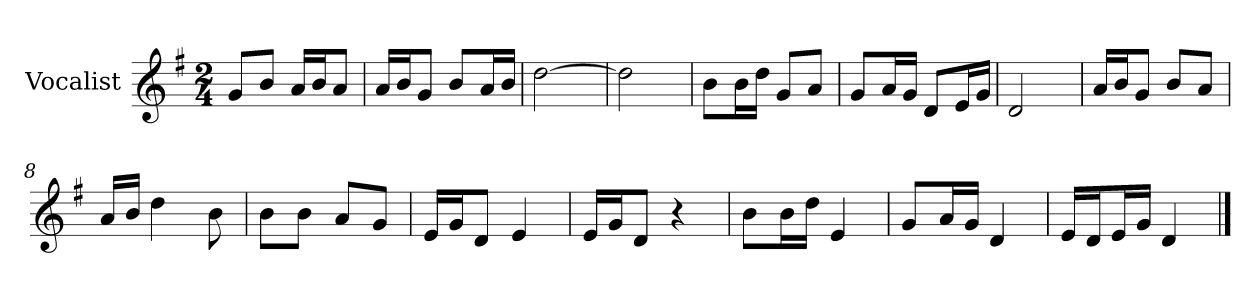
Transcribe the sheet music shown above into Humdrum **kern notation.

**kern
*part1
*staff1
*I"Vocalist
*k[f#]
*G:
*M2/4
=
8gL
8bJ
16aLL
16bJ
8aJ
=1
16aLL
16bJ
8gJ
8bL
16aL
16bJJ
=2
[2dd
=3
2dd]
=4
8bL
16bL
16ddJJ
8gL
8aJ
=5
8gL
16aL
16gJJ
8dL
16eL
16gJJ
=6
2d
=7
16aLL
16bJ
8gJ
8bL
8aJ
=8
16aLL
16bJJ
4dd
8b
=9
8bL
8bJ
8aL
8gJ
=10
16eLL
16gJ
8dJ
4e
=11
16eLL
16gJ
8dJ
4r
=12
8bL
16bL
16ddJJ
4e
=13
8gL
16aL
16gJJ
4d
=14
16eLL
16dJ
16eL
16gJJ
4d
==
*-
